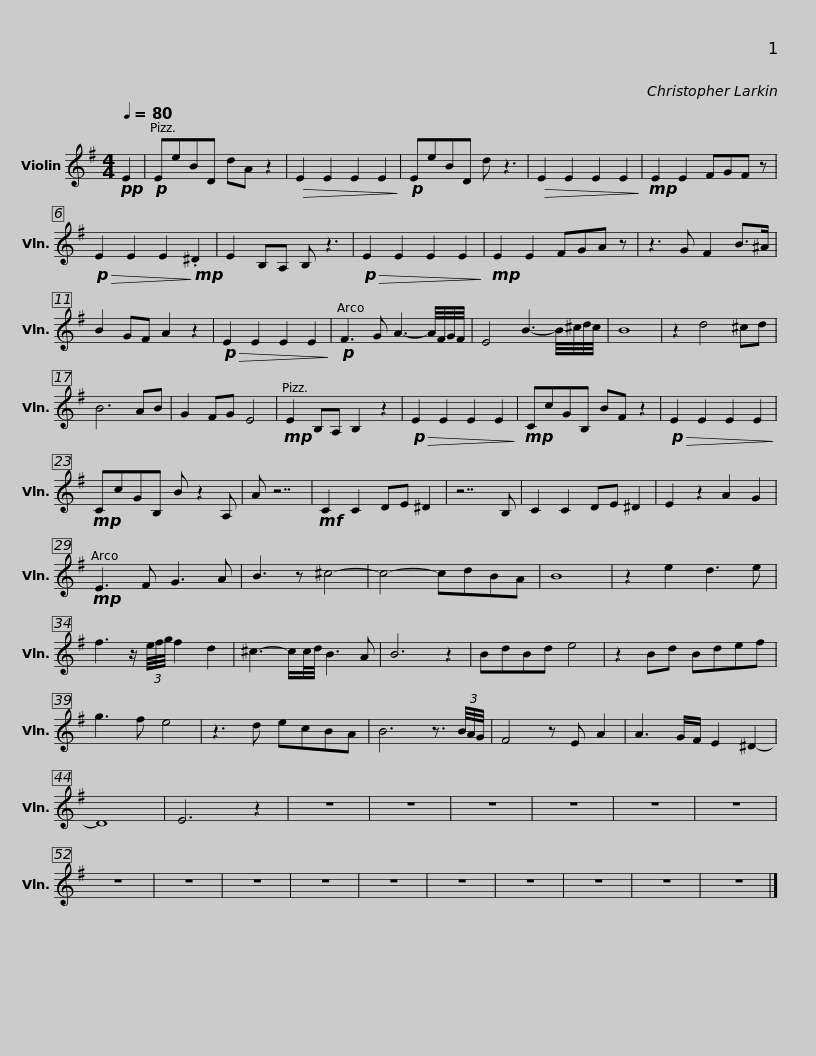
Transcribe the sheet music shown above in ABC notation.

X:1
L:1/8
Q:1/4=80
M:4/4
I:linebreak $
K:G
V:1 treble
V:1
!pp! E2 |!p! EeBD dA z2 |!>(! E2 E2 E2 E2!>)! |!p! EeBD d z3 |!>(! E2 E2 E2 E2!>)! | %5
!mp! E2 E2 FGF z |!p!!>(! E2 E2 E2!>)!!mp! .^D2 |$ E2 B,A, B, z3 |!p!!>(! E2 E2 E2 E2!>)! |!mp! E2 E2 FGA z | %10
 z3 G F2 B>^A | B2 GF A2 z2 |!p!!>(! E2 E2 E2 E2!>)! |!p! F3 G A3- A/4F/4G/4F/4 |$ E4 B3- B/4^c/4d/4c/4 | %15
 B8 | z2 d4 ^cd | B6 AB | G2 FG E4 |$!mp! E2 B,A, B,2 z2 | %20
!p!!>(! E2 E2 E2 E2!>)! |!mp! CcGB, BF z2 |!p!!>(! E2 E2 E2 E2!>)! |!mp! CcGB, B z2 A, | A z7 |$ %25
!mf! C2 C2 DE ^D2 | z7 B, | C2 C2 DE ^D2 | E2 z2 A2 G2 |$!mp! E3 F G3 A | %30
 B3 z ^c4- | c4- cdBA | B8 | z2 e2 d3 e | f3 z/ (3e/4f/4g/4 f2 d2 | %35
 ^c3- c/c/4d/4 B3 A | B6 z2 |$ BdBd e4 | z2 Bd Bdef | g3 f e4 | %40
 z3 d ecBA | B6 z3/2 (3B/4A/4G/4 |$ F4 z E A2 | A3 G/F/ E2 ^D2- | D8 | %45
 E6 z2 | z8 | z8 | z8 | z8 | %50
 z8 | z8 | z8 | z8 | z8 | %55
 z8 | z8 |$ z8 | z8 | z8 | %60
 z8 | z8 |] %62
